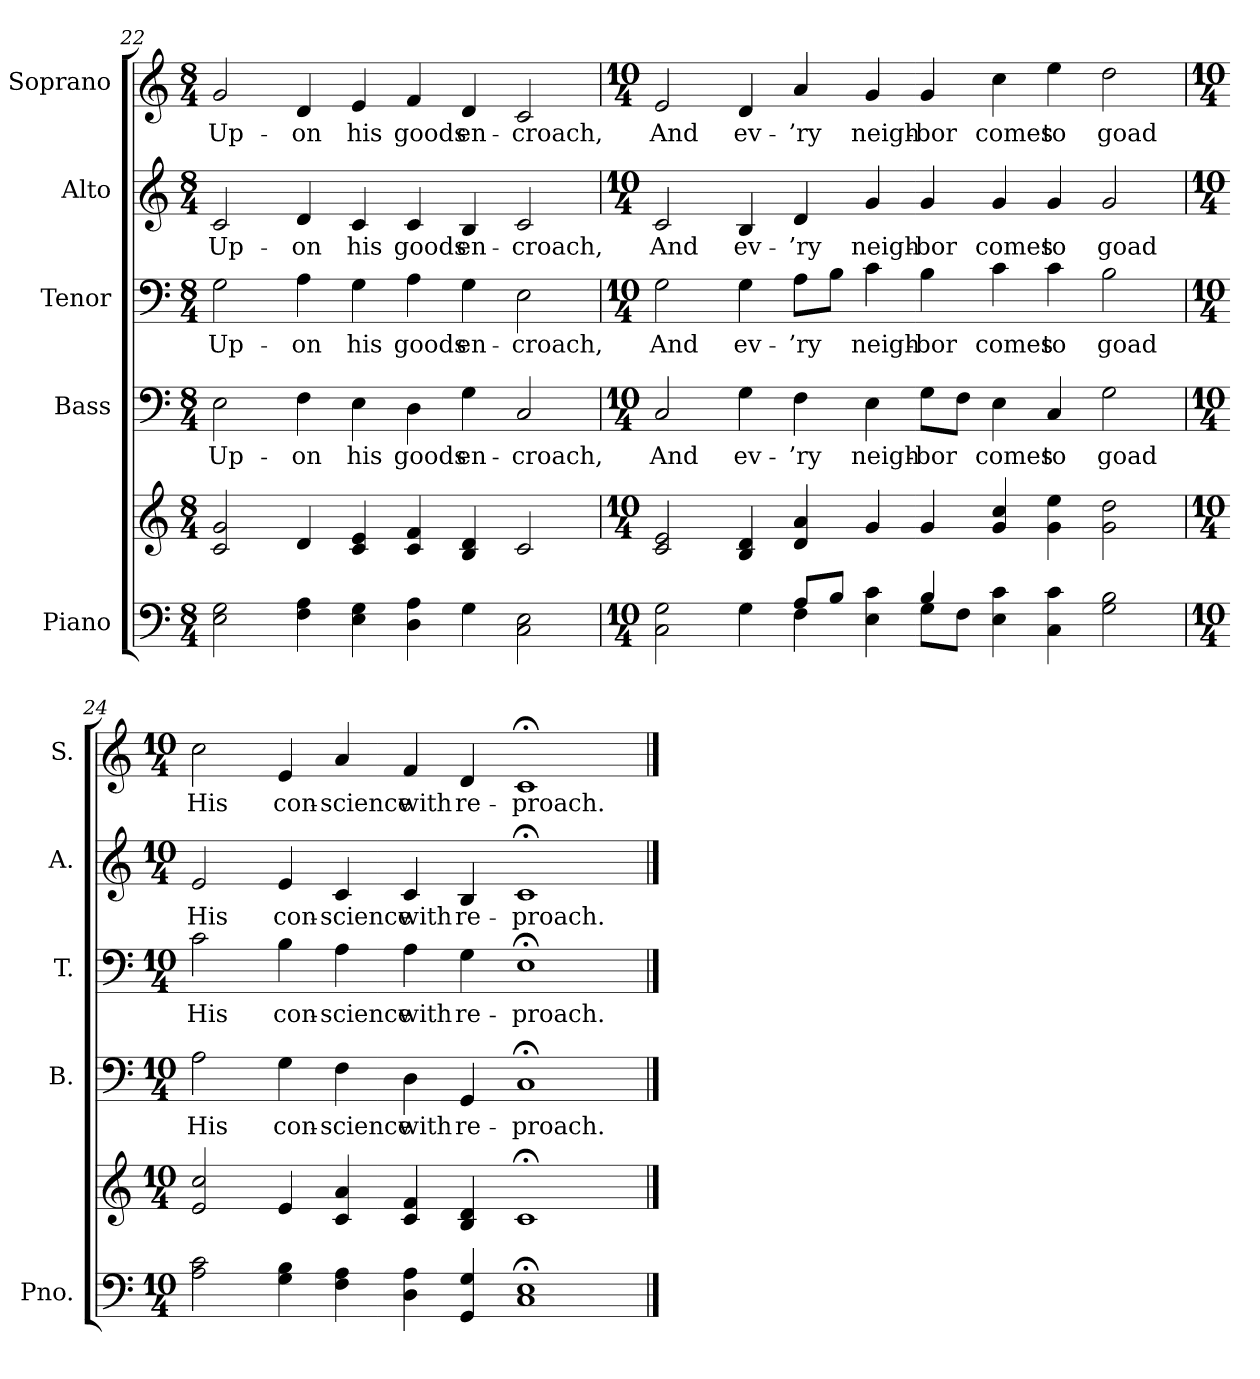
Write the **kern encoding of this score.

**kern	**kern	**kern	**text	**kern	**text	**kern	**text	**kern	**text
*part5	*part5	*part4	*part4	*part3	*part3	*part2	*part2	*part1	*part1
*staff6	*staff5	*staff4	*staff4	*staff3	*staff3	*staff2	*staff2	*staff1	*staff1
*I"Piano	*	*I"Bass	*	*I"Tenor	*	*I"Alto	*	*I"Soprano	*
*I'Pno.	*	*I'B.	*	*I'T.	*	*I'A.	*	*I'S.	*
*clefF4	*clefG2	*clefF4	*	*clefF4	*	*clefG2	*	*clefG2	*
*k[]	*k[]	*k[]	*	*k[]	*	*k[]	*	*k[]	*
*C:	*C:	*C:	*	*C:	*	*C:	*	*C:	*
*M8/4	*M8/4	*M8/4	*	*M8/4	*	*M8/4	*	*M8/4	*
=22	=22	=22	=22	=22	=22	=22	=22	=22	=22
!	!	!	!LO:LY:b:color=#000000	!	!	!	!	!	!
!	!	!	!	!	!LO:LY:b:color=#000000	!	!	!	!
!	!	!	!	!	!	!	!LO:LY:b:color=#000000	!	!
!	!	!	!	!	!	!	!	!	!LO:LY:b:color=#000000
2Ei\ 2Gi	2ci/ 2gi	2Ei\	Up-	2Gi\	Up-	2ci/	Up-	2gi/	Up-
!	!	!	!LO:LY:b:color=#000000	!	!	!	!	!	!
!	!	!	!	!	!LO:LY:b:color=#000000	!	!	!	!
!	!	!	!	!	!	!	!LO:LY:b:color=#000000	!	!
!	!	!	!	!	!	!	!	!	!LO:LY:b:color=#000000
4Fi\ 4Ai	4di/	4Fi\	-on	4Ai\	-on	4di/	-on	4di/	-on
!	!	!	!LO:LY:b:color=#000000	!	!	!	!	!	!
!	!	!	!	!	!LO:LY:b:color=#000000	!	!	!	!
!	!	!	!	!	!	!	!LO:LY:b:color=#000000	!	!
!	!	!	!	!	!	!	!	!	!LO:LY:b:color=#000000
4Ei\ 4Gi	4ci/ 4ei	4Ei\	his	4Gi\	his	4ci/	his	4ei/	his
!	!	!	!LO:LY:b:color=#000000	!	!	!	!	!	!
!	!	!	!	!	!LO:LY:b:color=#000000	!	!	!	!
!	!	!	!	!	!	!	!LO:LY:b:color=#000000	!	!
!	!	!	!	!	!	!	!	!	!LO:LY:b:color=#000000
4Di\ 4Ai	4ci/ 4fi	4Di\	goods	4Ai\	goods	4ci/	goods	4fi/	goods
!	!	!	!LO:LY:b:color=#000000	!	!	!	!	!	!
!	!	!	!	!	!LO:LY:b:color=#000000	!	!	!	!
!	!	!	!	!	!	!	!LO:LY:b:color=#000000	!	!
!	!	!	!	!	!	!	!	!	!LO:LY:b:color=#000000
4Gi\	4Bi/ 4di	4Gi\	en-	4Gi\	en-	4Bi/	en-	4di/	en-
!	!	!	!LO:LY:b:color=#000000	!	!	!	!	!	!
!	!	!	!	!	!LO:LY:b:color=#000000	!	!	!	!
!	!	!	!	!	!	!	!LO:LY:b:color=#000000	!	!
!	!	!	!	!	!	!	!	!	!LO:LY:b:color=#000000
2Ci\ 2Ei	2ci/	2Ci/	-croach,	2Ei\	-croach,	2ci/	-croach,	2ci/	-croach,
!!LO:PB:g=z
=23	=23	=23	=23	=23	=23	=23	=23	=23	=23
*M10/4	*M10/4	*M10/4	*	*M10/4	*	*M10/4	*	*M10/4	*
*^	*	*	*	*	*	*	*	*	*
!	!	!	!	!LO:LY:b:color=#000000	!	!	!	!	!	!
!	!	!	!	!	!	!LO:LY:b:color=#000000	!	!	!	!
!	!	!	!	!	!	!	!	!LO:LY:b:color=#000000	!	!
!	!	!	!	!	!	!	!	!	!	!LO:LY:b:color=#000000
2Ci\ 2Gi	2ryy	2ci/ 2ei	2Ci/	And	2Gi\	And	2ci/	And	2ei/	And
!	!	!	!	!LO:LY:b:color=#000000	!	!	!	!	!	!
!	!	!	!	!	!	!LO:LY:b:color=#000000	!	!	!	!
!	!	!	!	!	!	!	!	!LO:LY:b:color=#000000	!	!
!	!	!	!	!	!	!	!	!	!	!LO:LY:b:color=#000000
4Gi\	4ryy	4Bi/ 4di	4Gi\	ev-	4Gi\	ev-	4Bi/	ev-	4di/	ev-
!	!	!	!	!LO:LY:b:color=#000000	!	!	!	!	!	!
!	!	!	!	!	!	!LO:LY:b:color=#000000	!	!	!	!
!	!	!	!	!	!	!	!	!LO:LY:b:color=#000000	!	!
!	!	!	!	!	!	!	!	!	!	!LO:LY:b:color=#000000
8Ai/L	4Fi\	4di/ 4ai	4Fi\	-’ry	8Ai\L	-’ry	4di/	-’ry	4ai/	-’ry
8Bi/J	.	.	.	.	8Bi\J	.	.	.	.	.
!	!	!	!	!LO:LY:b:color=#000000	!	!	!	!	!	!
!	!	!	!	!	!	!LO:LY:b:color=#000000	!	!	!	!
!	!	!	!	!	!	!	!	!LO:LY:b:color=#000000	!	!
!	!	!	!	!	!	!	!	!	!	!LO:LY:b:color=#000000
4Ei\ 4ci	4ryy	4gi/	4Ei\	neigh-	4ci\	neigh-	4gi/	neigh-	4gi/	neigh-
!	!	!	!	!LO:LY:b:color=#000000	!	!	!	!	!	!
!	!	!	!	!	!	!LO:LY:b:color=#000000	!	!	!	!
!	!	!	!	!	!	!	!	!LO:LY:b:color=#000000	!	!
!	!	!	!	!	!	!	!	!	!	!LO:LY:b:color=#000000
4Bi/	8Gi\L	4gi/	8Gi\L	-bor	4Bi\	-bor	4gi/	-bor	4gi/	-bor
.	8Fi\J	.	8Fi\J	.	.	.	.	.	.	.
!	!	!	!	!LO:LY:b:color=#000000	!	!	!	!	!	!
!	!	!	!	!	!	!LO:LY:b:color=#000000	!	!	!	!
!	!	!	!	!	!	!	!	!LO:LY:b:color=#000000	!	!
!	!	!	!	!	!	!	!	!	!	!LO:LY:b:color=#000000
4Ei\ 4ci	2ryy	4gi/ 4cci	4Ei\	comes	4ci\	comes	4gi/	comes	4cci\	comes
!	!	!	!	!LO:LY:b:color=#000000	!	!	!	!	!	!
!	!	!	!	!	!	!LO:LY:b:color=#000000	!	!	!	!
!	!	!	!	!	!	!	!	!LO:LY:b:color=#000000	!	!
!	!	!	!	!	!	!	!	!	!	!LO:LY:b:color=#000000
4Ci\ 4ci	.	4gi\ 4eei	4Ci/	to	4ci\	to	4gi/	to	4eei\	to
!	!	!	!	!LO:LY:b:color=#000000	!	!	!	!	!	!
!	!	!	!	!	!	!LO:LY:b:color=#000000	!	!	!	!
!	!	!	!	!	!	!	!	!LO:LY:b:color=#000000	!	!
!	!	!	!	!	!	!	!	!	!	!LO:LY:b:color=#000000
2Gi\ 2Bi	2ryy	2gi\ 2ddi	2Gi\	goad	2Bi\	goad	2gi/	goad	2ddi\	goad
*v	*v	*	*	*	*	*	*	*	*	*
=24	=24	=24	=24	=24	=24	=24	=24	=24	=24
*M10/4	*M10/4	*M10/4	*	*M10/4	*	*M10/4	*	*M10/4	*
*^	*	*	*	*	*	*	*	*	*
!	!	!	!	!LO:LY:b:color=#000000	!	!	!	!	!	!
*v	*v	*	*	*	*	*	*	*	*	*
*^	*	*	*	*	*	*	*	*	*
!	!	!	!	!	!	!LO:LY:b:color=#000000	!	!	!	!
*v	*v	*	*	*	*	*	*	*	*	*
*^	*	*	*	*	*	*	*	*	*
!	!	!	!	!	!	!	!	!LO:LY:b:color=#000000	!	!
*v	*v	*	*	*	*	*	*	*	*	*
*^	*	*	*	*	*	*	*	*	*
!	!	!	!	!	!	!	!	!	!	!LO:LY:b:color=#000000
*v	*v	*	*	*	*	*	*	*	*	*
2Ai\ 2ci	2ei/ 2cci	2Ai\	His	2ci\	His	2ei/	His	2cci\	His
!	!	!	!LO:LY:b:color=#000000	!	!	!	!	!	!
!	!	!	!	!	!LO:LY:b:color=#000000	!	!	!	!
!	!	!	!	!	!	!	!LO:LY:b:color=#000000	!	!
!	!	!	!	!	!	!	!	!	!LO:LY:b:color=#000000
4Gi\ 4Bi	4ei/	4Gi\	con-	4Bi\	con-	4ei/	con-	4ei/	con-
!	!	!	!LO:LY:b:color=#000000	!	!	!	!	!	!
!	!	!	!	!	!LO:LY:b:color=#000000	!	!	!	!
!	!	!	!	!	!	!	!LO:LY:b:color=#000000	!	!
!	!	!	!	!	!	!	!	!	!LO:LY:b:color=#000000
4Fi\ 4Ai	4ci/ 4ai	4Fi\	-science	4Ai\	-science	4ci/	-science	4ai/	-science
!	!	!	!LO:LY:b:color=#000000	!	!	!	!	!	!
!	!	!	!	!	!LO:LY:b:color=#000000	!	!	!	!
!	!	!	!	!	!	!	!LO:LY:b:color=#000000	!	!
!	!	!	!	!	!	!	!	!	!LO:LY:b:color=#000000
4Di\ 4Ai	4ci/ 4fi	4Di\	with	4Ai\	with	4ci/	with	4fi/	with
!	!	!	!LO:LY:b:color=#000000	!	!	!	!	!	!
!	!	!	!	!	!LO:LY:b:color=#000000	!	!	!	!
!	!	!	!	!	!	!	!LO:LY:b:color=#000000	!	!
!	!	!	!	!	!	!	!	!	!LO:LY:b:color=#000000
4GGi/ 4Gi	4Bi/ 4di	4GGi/	re-	4Gi\	re-	4Bi/	re-	4di/	re-
!	!	!	!LO:LY:b:color=#000000	!	!	!	!	!	!
!	!	!	!	!	!LO:LY:b:color=#000000	!	!	!	!
!	!	!	!	!	!	!	!LO:LY:b:color=#000000	!	!
!	!	!	!	!	!	!	!	!	!LO:LY:b:color=#000000
1Ci; 1Ei;	1c;i	1C;i	-proach.	1E;i	-proach.	1c;i	-proach.	1c;i	-proach.
==	==	==	==	==	==	==	==	==	==
*-	*-	*-	*-	*-	*-	*-	*-	*-	*-
